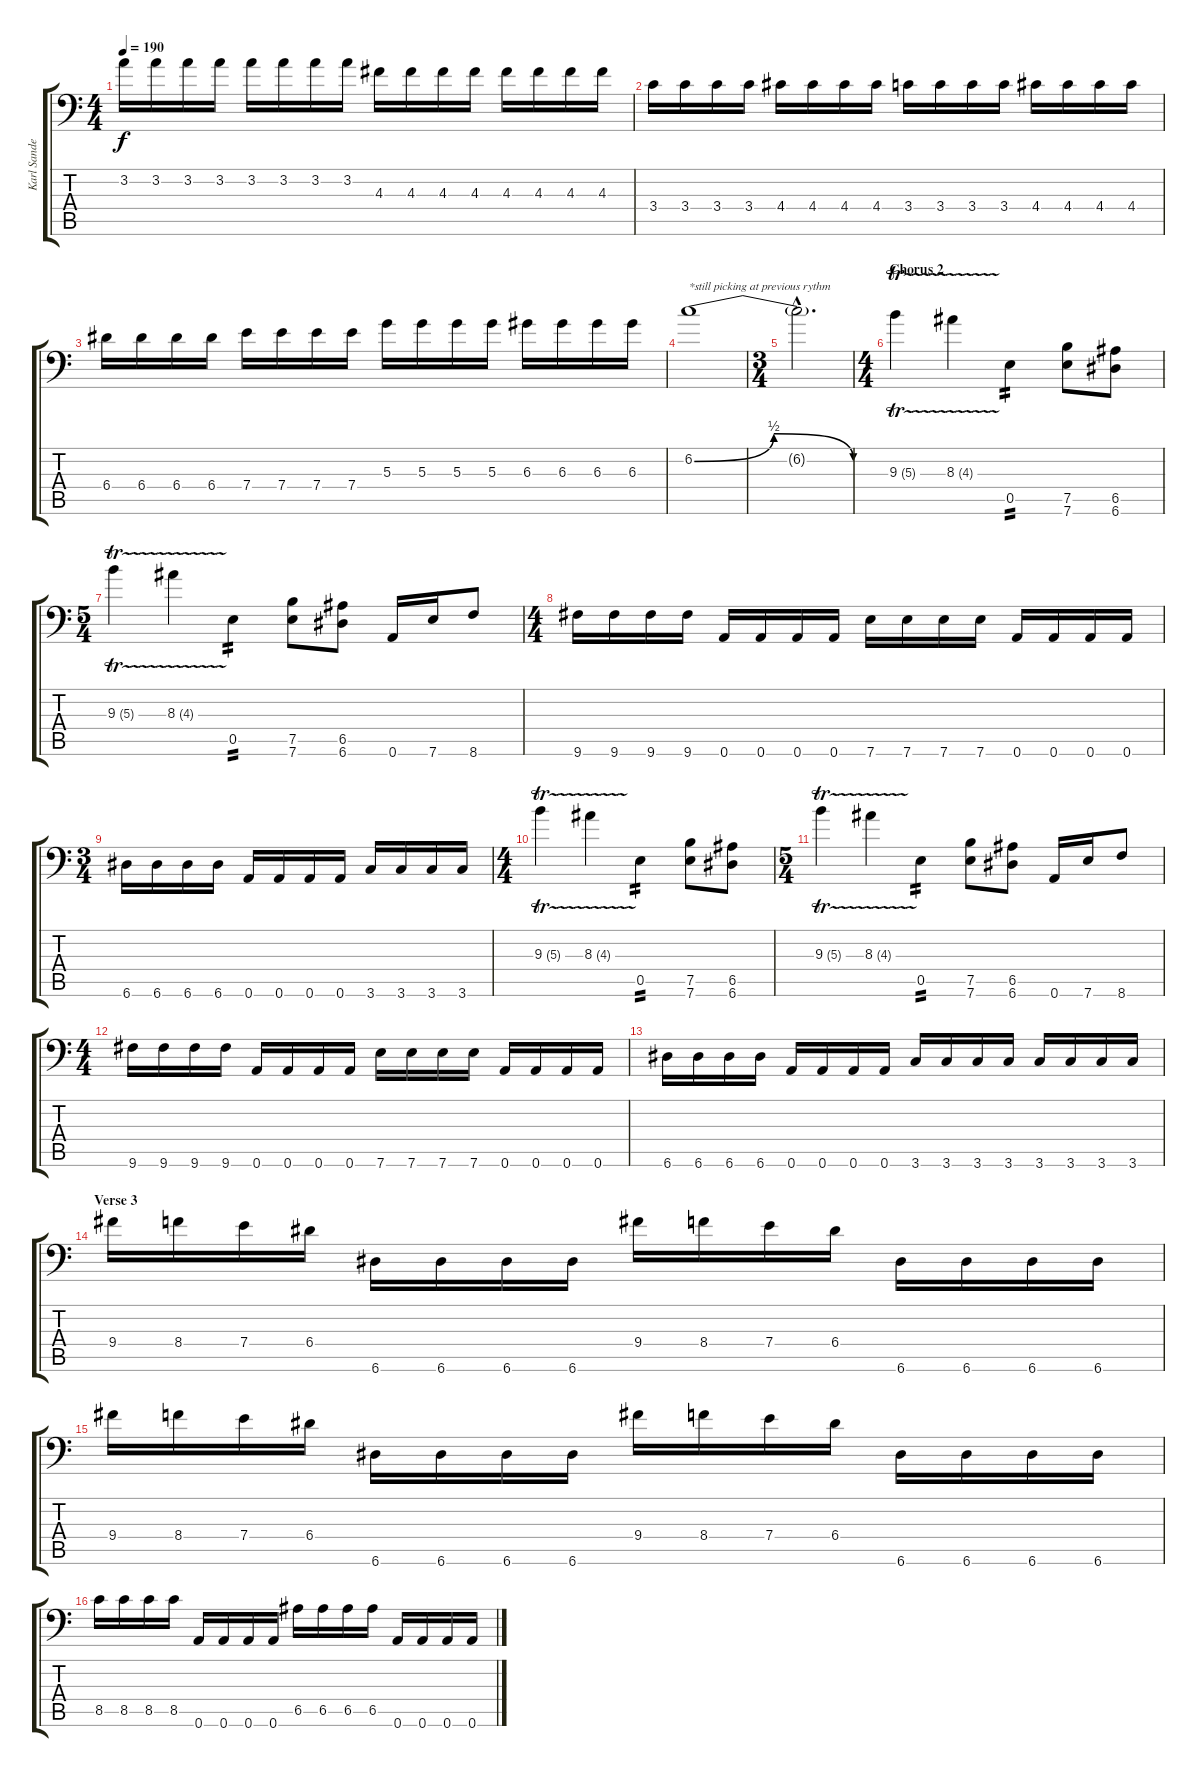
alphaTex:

\track ("Karl Sanders" "Karl Sande") {instrument distortionguitar}
\staff {score tabs}
\tuning (B3 Gb3 D3 A2 E2 A1) {hide}
\ts (4 4)
\tempo 190
\clef f4
\ks c
3.2.16{dy f} 3.2.16 3.2.16 3.2.16 3.2.16 3.2.16 3.2.16 3.2.16 4.3.16 4.3.16 4.3.16 4.3.16 4.3.16 4.3.16 4.3.16 4.3.16 |
3.4.16 3.4.16 3.4.16 3.4.16 4.4.16 4.4.16 4.4.16 4.4.16 3.4.16 3.4.16 3.4.16 3.4.16 4.4.16 4.4.16 4.4.16 4.4.16 |
6.4.16 6.4.16 6.4.16 6.4.16 7.4.16 7.4.16 7.4.16 7.4.16 5.3.16 5.3.16 5.3.16 5.3.16 6.3.16 6.3.16 6.3.16 6.3.16 |
6.2{be (bendrelease 0 0 30 2 30 2 60 0)}.1{txt "*still picking at previous rythm"} |
\ts (3 4)
6.2{hac t}.2{d} |
\ts (4 4)
\section ("" "Chorus 2")
9.3{tr (5 16)}.4 8.3{tr (4 16)}.4 0.5.4{tp 2} (7.5 7.6).8 (6.5 6.6).8 |
\ts (5 4)
9.3{tr (5 16)}.4 8.3{tr (4 16)}.4 0.5.4{tp 2} (7.5 7.6).8 (6.5 6.6).8 0.6.16 7.6.16 8.6.8 |
\ts (4 4)
9.6.16 9.6.16 9.6.16 9.6.16 0.6.16 0.6.16 0.6.16 0.6.16 7.6.16 7.6.16 7.6.16 7.6.16 0.6.16 0.6.16 0.6.16 0.6.16 |
\ts (3 4)
6.6.16 6.6.16 6.6.16 6.6.16 0.6.16 0.6.16 0.6.16 0.6.16 3.6.16 3.6.16 3.6.16 3.6.16 |
\ts (4 4)
9.3{tr (5 16)}.4 8.3{tr (4 16)}.4 0.5.4{tp 2} (7.5 7.6).8 (6.5 6.6).8 |
\ts (5 4)
9.3{tr (5 16)}.4 8.3{tr (4 16)}.4 0.5.4{tp 2} (7.5 7.6).8 (6.5 6.6).8 0.6.16 7.6.16 8.6.8 |
\ts (4 4)
9.6.16 9.6.16 9.6.16 9.6.16 0.6.16 0.6.16 0.6.16 0.6.16 7.6.16 7.6.16 7.6.16 7.6.16 0.6.16 0.6.16 0.6.16 0.6.16 |
6.6.16 6.6.16 6.6.16 6.6.16 0.6.16 0.6.16 0.6.16 0.6.16 3.6.16 3.6.16 3.6.16 3.6.16 3.6.16 3.6.16 3.6.16 3.6.16 |
\section ("" "Verse 3")
9.4.16 8.4.16 7.4.16 6.4.16 6.6.16 6.6.16 6.6.16 6.6.16 9.4.16 8.4.16 7.4.16 6.4.16 6.6.16 6.6.16 6.6.16 6.6.16 |
9.4.16 8.4.16 7.4.16 6.4.16 6.6.16 6.6.16 6.6.16 6.6.16 9.4.16 8.4.16 7.4.16 6.4.16 6.6.16 6.6.16 6.6.16 6.6.16 |
8.5.16 8.5.16 8.5.16 8.5.16 0.6.16 0.6.16 0.6.16 0.6.16 6.5.16 6.5.16 6.5.16 6.5.16 0.6.16 0.6.16 0.6.16 0.6.16
